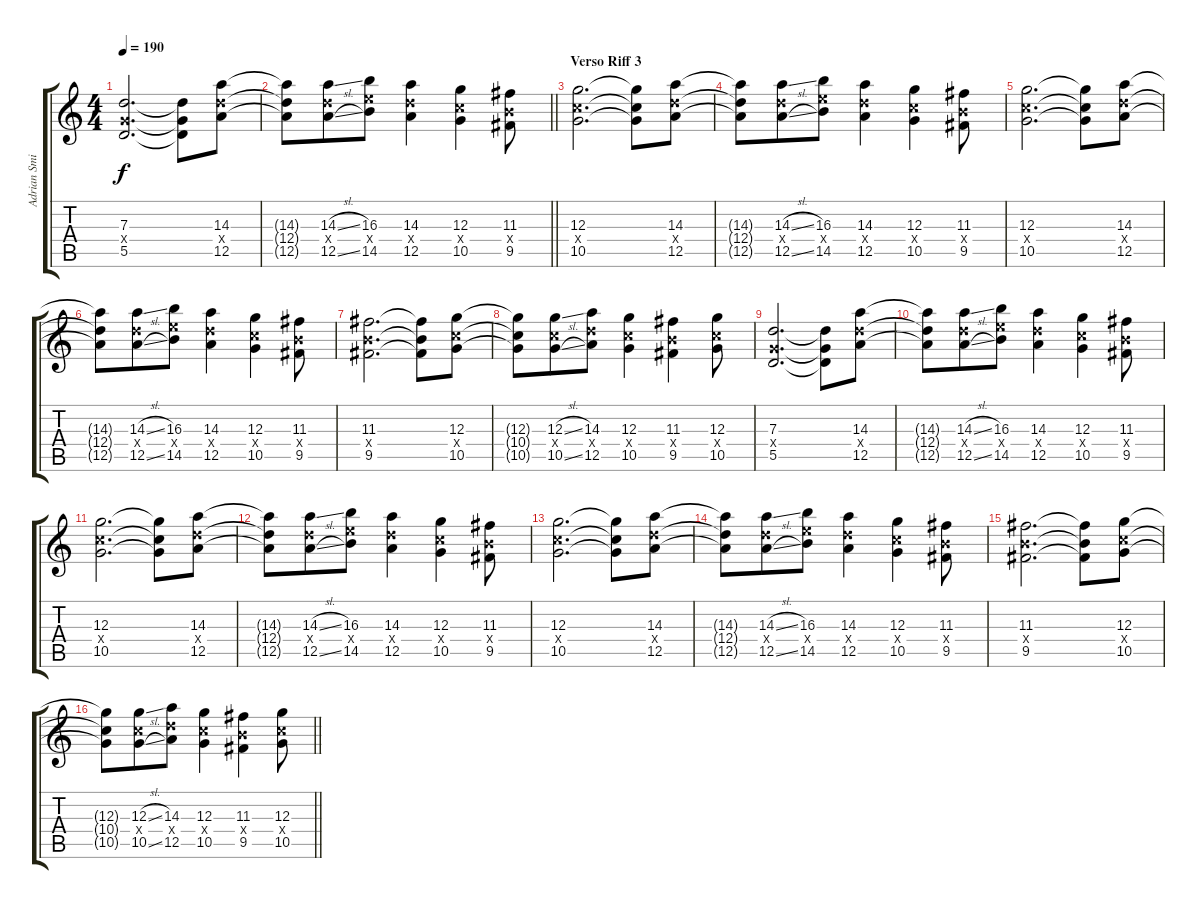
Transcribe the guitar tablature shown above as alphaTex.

\track ("Adrian Smith" "Adrian Smi") {instrument overdrivenguitar}
\staff {score tabs}
\tuning (E4 B3 G3 D3 A2 E2) {hide}
\ts (4 4)
\tempo 190
\clef g2
\ks c
(7.3 5.4{x} 5.5).2{d dy f} (7.3{t} 5.4{t} 5.5{t}).8 (14.3 12.4{x} 12.5).8 |
\barLineRight lightlight
(14.3{t} 12.4{t} 12.5{t}).8 (14.3{sl} 12.4{x} 12.5{sl}).8{beam merge} (16.3 14.4{x} 14.5).8 (14.3 12.4{x} 12.5).4 (12.3 10.4{x} 10.5).4 (11.3 9.4{x} 9.5).8 |
\section ("" "Verso Riff 3")
(12.3 10.4{x} 10.5).2{d} (12.3{t} 10.4{t} 10.5{t}).8 (14.3 12.4{x} 12.5).8 |
(14.3{t} 12.4{t} 12.5{t}).8 (14.3{sl} 12.4{x} 12.5{sl}).8{beam merge} (16.3 14.4{x} 14.5).8 (14.3 12.4{x} 12.5).4 (12.3 10.4{x} 10.5).4 (11.3 9.4{x} 9.5).8 |
(12.3 10.4{x} 10.5).2{d} (12.3{t} 10.4{t} 10.5{t}).8 (14.3 12.4{x} 12.5).8 |
(14.3{t} 12.4{t} 12.5{t}).8 (14.3{sl} 12.4{x} 12.5{sl}).8{beam merge} (16.3 14.4{x} 14.5).8 (14.3 12.4{x} 12.5).4 (12.3 10.4{x} 10.5).4 (11.3 9.4{x} 9.5).8 |
(11.3 9.4{x} 9.5).2{d} (11.3{t} 9.4{t} 9.5{t}).8 (12.3 10.4{x} 10.5).8 |
(12.3{t} 10.4{t} 10.5{t}).8 (12.3{sl} 10.4{x} 10.5{sl}).8{beam merge} (14.3 12.4{x} 12.5).8 (12.3 10.4{x} 10.5).4 (11.3 9.4{x} 9.5).4 (12.3 10.4{x} 10.5).8 |
(7.3 5.4{x} 5.5).2{d} (7.3{t} 5.4{t} 5.5{t}).8 (14.3 12.4{x} 12.5).8 |
(14.3{t} 12.4{t} 12.5{t}).8 (14.3{sl} 12.4{x} 12.5{sl}).8{beam merge} (16.3 14.4{x} 14.5).8 (14.3 12.4{x} 12.5).4 (12.3 10.4{x} 10.5).4 (11.3 9.4{x} 9.5).8 |
(12.3 10.4{x} 10.5).2{d} (12.3{t} 10.4{t} 10.5{t}).8 (14.3 12.4{x} 12.5).8 |
(14.3{t} 12.4{t} 12.5{t}).8 (14.3{sl} 12.4{x} 12.5{sl}).8{beam merge} (16.3 14.4{x} 14.5).8 (14.3 12.4{x} 12.5).4 (12.3 10.4{x} 10.5).4 (11.3 9.4{x} 9.5).8 |
(12.3 10.4{x} 10.5).2{d} (12.3{t} 10.4{t} 10.5{t}).8 (14.3 12.4{x} 12.5).8 |
(14.3{t} 12.4{t} 12.5{t}).8 (14.3{sl} 12.4{x} 12.5{sl}).8{beam merge} (16.3 14.4{x} 14.5).8 (14.3 12.4{x} 12.5).4 (12.3 10.4{x} 10.5).4 (11.3 9.4{x} 9.5).8 |
(11.3 9.4{x} 9.5).2{d} (11.3{t} 9.4{t} 9.5{t}).8 (12.3 10.4{x} 10.5).8 |
\barLineRight lightlight
(12.3{t} 10.4{t} 10.5{t}).8 (12.3{sl} 10.4{x} 10.5{sl}).8{beam merge} (14.3 12.4{x} 12.5).8 (12.3 10.4{x} 10.5).4 (11.3 9.4{x} 9.5).4 (12.3 10.4{x} 10.5).8
